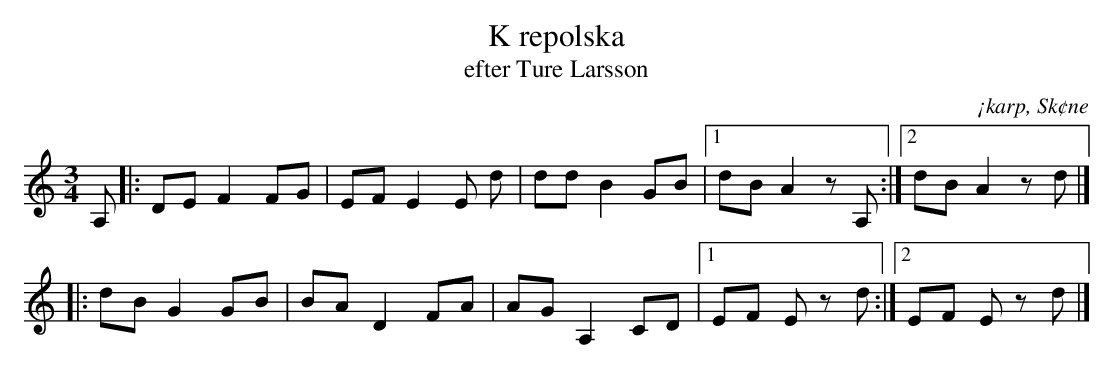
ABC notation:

X:1
T:K repolska
T:efter Ture Larsson
O:¡karp, Sk¢ne
M:3/4
L:1/8
K:Am
A, |: DE F2 FG | EF E2 E d | dd B2 GB |1 dB A2 zA, :|2 dB A2 zd |]
|: dB G2 GB | BA D2 FA | AG A,2 CD |1 EF E zd :|2 EF E zd |]
